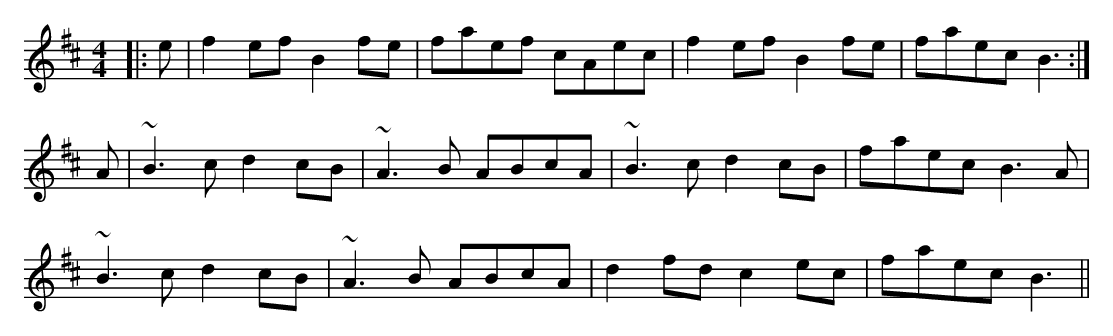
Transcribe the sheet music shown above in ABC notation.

X:1
M:4/4
K:Bmin
|:e|f2ef B2fe|faef cAec|f2ef B2fe|faec B3:|
A|~B3c d2cB|~A3B ABcA|~B3c d2cB|faec B3A|
~B3c d2cB|~A3B ABcA|d2fd c2ec|faec B3||
